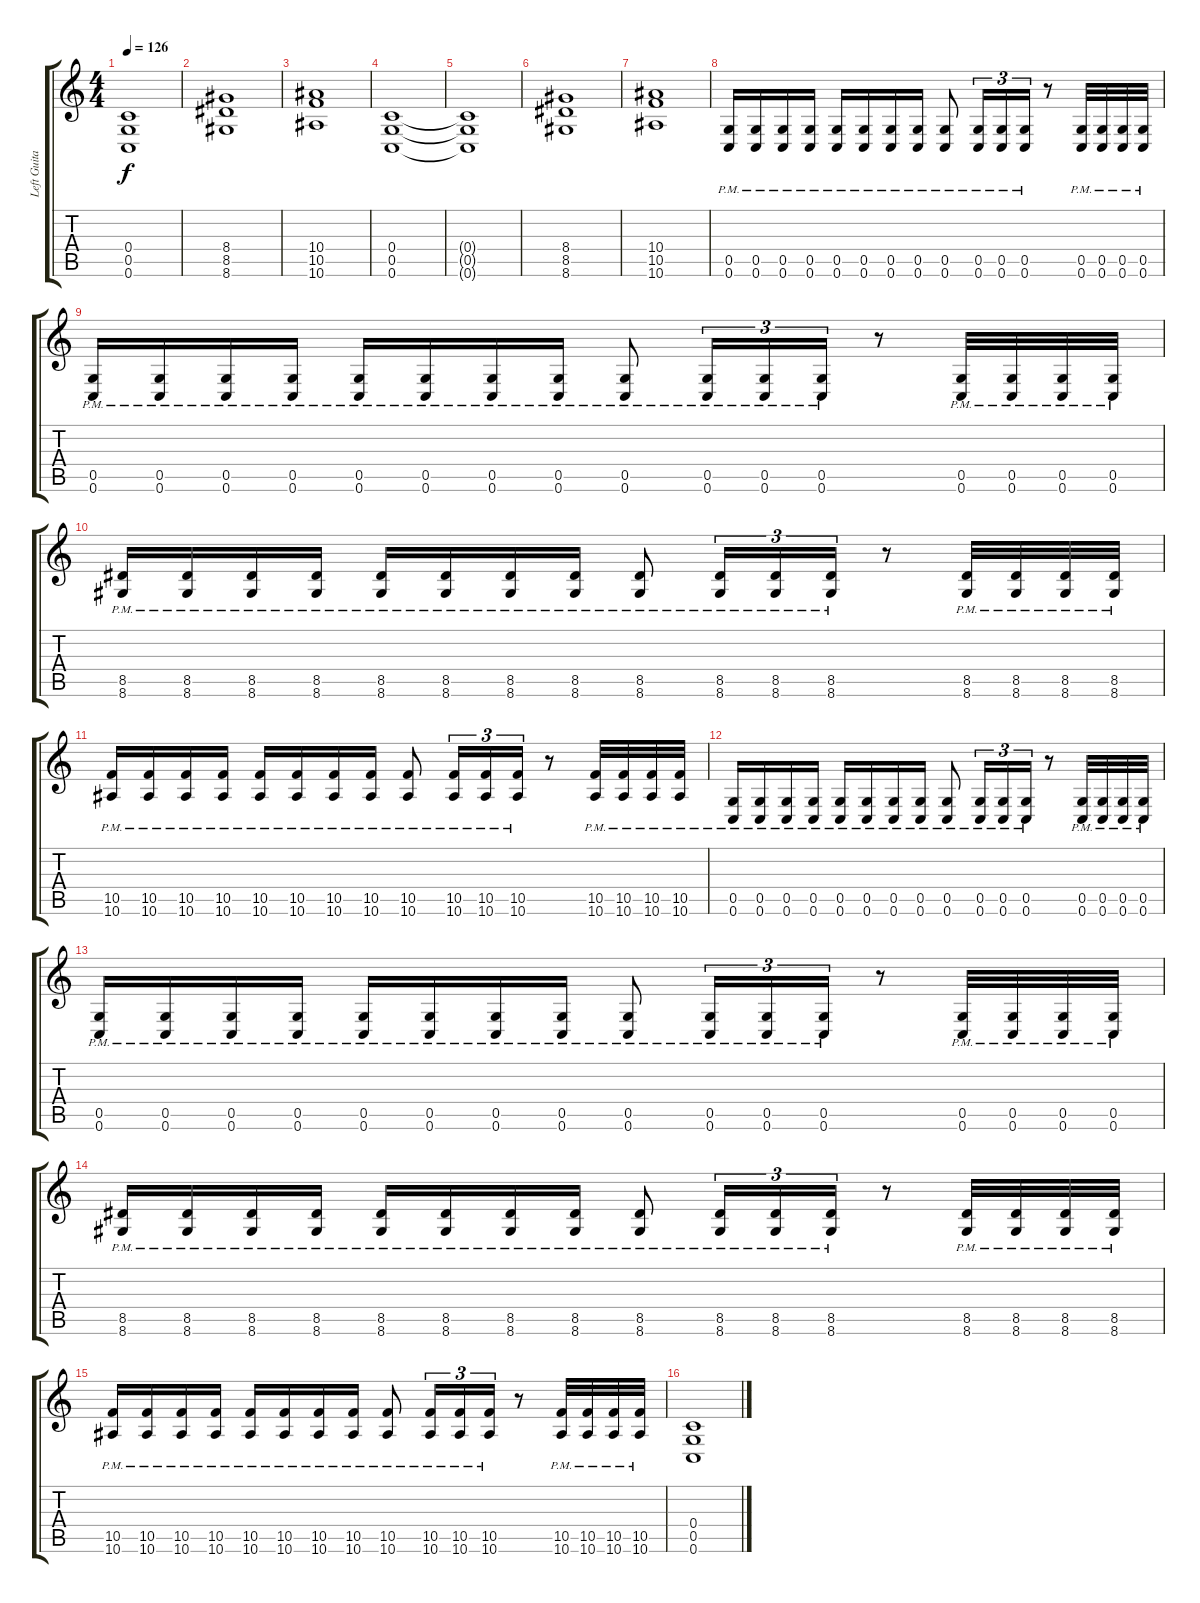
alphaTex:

\track ("Left Guitar" "Left Guita") {instrument distortionguitar}
\staff {score tabs}
\tuning (D4 A3 F3 C3 G2 C2) {hide}
\ts (4 4)
\tempo 126
\clef g2
\ks c
(0.4{t} 0.5{t} 0.6{t}).1{dy f} |
(8.4 8.5 8.6).1 |
(10.4 10.5 10.6).1 |
(0.4 0.5 0.6).1 |
(0.4{t} 0.5{t} 0.6{t}).1 |
(8.4 8.5 8.6).1 |
(10.4 10.5 10.6).1 |
(0.5{pm} 0.6{pm}).16 (0.5{pm} 0.6{pm}).16 (0.5{pm} 0.6{pm}).16 (0.5{pm} 0.6{pm}).16 (0.5{pm} 0.6{pm}).16 (0.5{pm} 0.6{pm}).16 (0.5{pm} 0.6{pm}).16 (0.5{pm} 0.6{pm}).16 (0.5{pm} 0.6{pm}).8 (0.5{pm} 0.6{pm}).16{tu (3 2)} (0.5{pm} 0.6{pm}).16{tu (3 2)} (0.5{pm} 0.6{pm}).16{tu (3 2)} r.8 (0.5{pm} 0.6{pm}).32 (0.5{pm} 0.6{pm}).32 (0.5{pm} 0.6{pm}).32 (0.5{pm} 0.6{pm}).32 |
(0.5{pm} 0.6{pm}).16 (0.5{pm} 0.6{pm}).16 (0.5{pm} 0.6{pm}).16 (0.5{pm} 0.6{pm}).16 (0.5{pm} 0.6{pm}).16 (0.5{pm} 0.6{pm}).16 (0.5{pm} 0.6{pm}).16 (0.5{pm} 0.6{pm}).16 (0.5{pm} 0.6{pm}).8 (0.5{pm} 0.6{pm}).16{tu (3 2)} (0.5{pm} 0.6{pm}).16{tu (3 2)} (0.5{pm} 0.6{pm}).16{tu (3 2)} r.8 (0.5{pm} 0.6{pm}).32 (0.5{pm} 0.6{pm}).32 (0.5{pm} 0.6{pm}).32 (0.5{pm} 0.6{pm}).32 |
(8.5{pm} 8.6{pm}).16 (8.5{pm} 8.6{pm}).16 (8.5{pm} 8.6{pm}).16 (8.5{pm} 8.6{pm}).16 (8.5{pm} 8.6{pm}).16 (8.5{pm} 8.6{pm}).16 (8.5{pm} 8.6{pm}).16 (8.5{pm} 8.6{pm}).16 (8.5{pm} 8.6{pm}).8 (8.5{pm} 8.6{pm}).16{tu (3 2)} (8.5{pm} 8.6{pm}).16{tu (3 2)} (8.5{pm} 8.6{pm}).16{tu (3 2)} r.8 (8.5{pm} 8.6{pm}).32 (8.5{pm} 8.6{pm}).32 (8.5{pm} 8.6{pm}).32 (8.5{pm} 8.6{pm}).32 |
(10.5{pm} 10.6{pm}).16 (10.5{pm} 10.6{pm}).16 (10.5{pm} 10.6{pm}).16 (10.5{pm} 10.6{pm}).16 (10.5{pm} 10.6{pm}).16 (10.5{pm} 10.6{pm}).16 (10.5{pm} 10.6{pm}).16 (10.5{pm} 10.6{pm}).16 (10.5{pm} 10.6{pm}).8 (10.5{pm} 10.6{pm}).16{tu (3 2)} (10.5{pm} 10.6{pm}).16{tu (3 2)} (10.5{pm} 10.6{pm}).16{tu (3 2)} r.8 (10.5{pm} 10.6{pm}).32 (10.5{pm} 10.6{pm}).32 (10.5{pm} 10.6{pm}).32 (10.5{pm} 10.6{pm}).32 |
(0.5{pm} 0.6{pm}).16 (0.5{pm} 0.6{pm}).16 (0.5{pm} 0.6{pm}).16 (0.5{pm} 0.6{pm}).16 (0.5{pm} 0.6{pm}).16 (0.5{pm} 0.6{pm}).16 (0.5{pm} 0.6{pm}).16 (0.5{pm} 0.6{pm}).16 (0.5{pm} 0.6{pm}).8 (0.5{pm} 0.6{pm}).16{tu (3 2)} (0.5{pm} 0.6{pm}).16{tu (3 2)} (0.5{pm} 0.6{pm}).16{tu (3 2)} r.8 (0.5{pm} 0.6{pm}).32 (0.5{pm} 0.6{pm}).32 (0.5{pm} 0.6{pm}).32 (0.5{pm} 0.6{pm}).32 |
(0.5{pm} 0.6{pm}).16 (0.5{pm} 0.6{pm}).16 (0.5{pm} 0.6{pm}).16 (0.5{pm} 0.6{pm}).16 (0.5{pm} 0.6{pm}).16 (0.5{pm} 0.6{pm}).16 (0.5{pm} 0.6{pm}).16 (0.5{pm} 0.6{pm}).16 (0.5{pm} 0.6{pm}).8 (0.5{pm} 0.6{pm}).16{tu (3 2)} (0.5{pm} 0.6{pm}).16{tu (3 2)} (0.5{pm} 0.6{pm}).16{tu (3 2)} r.8 (0.5{pm} 0.6{pm}).32 (0.5{pm} 0.6{pm}).32 (0.5{pm} 0.6{pm}).32 (0.5{pm} 0.6{pm}).32 |
(8.5{pm} 8.6{pm}).16 (8.5{pm} 8.6{pm}).16 (8.5{pm} 8.6{pm}).16 (8.5{pm} 8.6{pm}).16 (8.5{pm} 8.6{pm}).16 (8.5{pm} 8.6{pm}).16 (8.5{pm} 8.6{pm}).16 (8.5{pm} 8.6{pm}).16 (8.5{pm} 8.6{pm}).8 (8.5{pm} 8.6{pm}).16{tu (3 2)} (8.5{pm} 8.6{pm}).16{tu (3 2)} (8.5{pm} 8.6{pm}).16{tu (3 2)} r.8 (8.5{pm} 8.6{pm}).32 (8.5{pm} 8.6{pm}).32 (8.5{pm} 8.6{pm}).32 (8.5{pm} 8.6{pm}).32 |
(10.5{pm} 10.6{pm}).16 (10.5{pm} 10.6{pm}).16 (10.5{pm} 10.6{pm}).16 (10.5{pm} 10.6{pm}).16 (10.5{pm} 10.6{pm}).16 (10.5{pm} 10.6{pm}).16 (10.5{pm} 10.6{pm}).16 (10.5{pm} 10.6{pm}).16 (10.5{pm} 10.6{pm}).8 (10.5{pm} 10.6{pm}).16{tu (3 2)} (10.5{pm} 10.6{pm}).16{tu (3 2)} (10.5{pm} 10.6{pm}).16{tu (3 2)} r.8 (10.5{pm} 10.6{pm}).32 (10.5{pm} 10.6{pm}).32 (10.5{pm} 10.6{pm}).32 (10.5{pm} 10.6{pm}).32 |
(0.4 0.5 0.6).1
